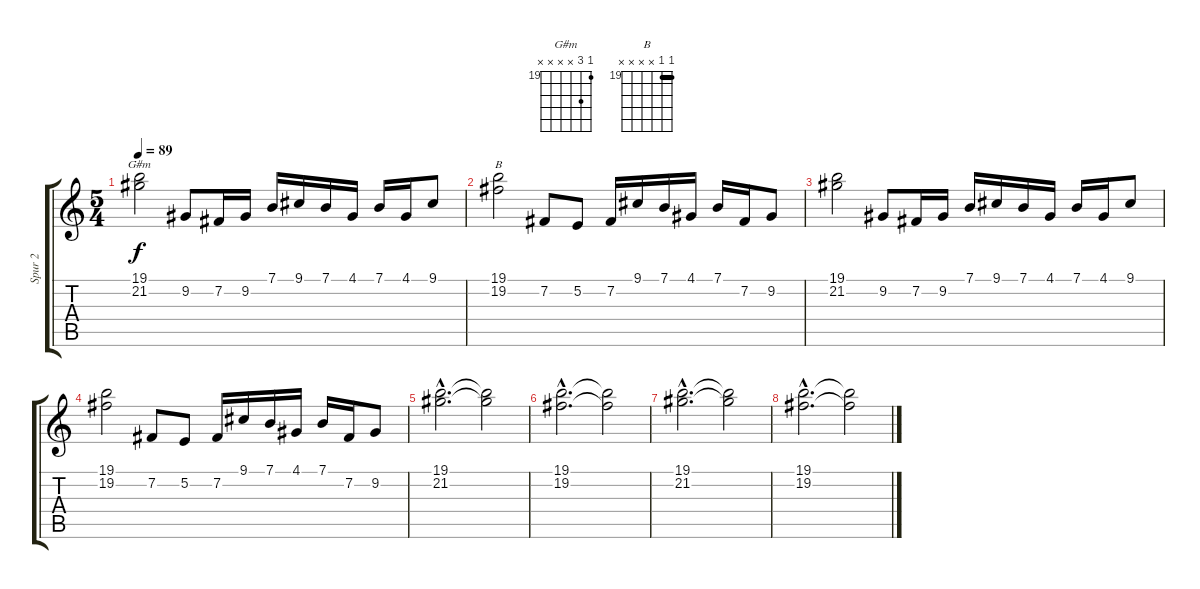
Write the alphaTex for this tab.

\track ("Spur 2" "Spur 2") {instrument brightacousticpiano}
\staff {score tabs}
\tuning (E4 B3 G3 D3 A2 E2) {hide}
\chord ("G#m" 19 21 x x x x) {firstfret 19}
\chord ("B" 19 19 x x x x) {firstfret 19 barre 19}
\ts (5 4)
\tempo 89
\clef g2
\ks c
(19.1 21.2).2{ch "G#m" dy f} 9.2.8 7.2.16 9.2.16 7.1.16 9.1.16 7.1.16 4.1.16 7.1.16 4.1.16 9.1.8 |
(19.1 19.2).2{ch "B"} 7.2.8 5.2.8 7.2.16 9.1.16 7.1.16 4.1.16 7.1.16 7.2.16 9.2.8 |
(19.1 21.2).2 9.2.8 7.2.16 9.2.16 7.1.16 9.1.16 7.1.16 4.1.16 7.1.16 4.1.16 9.1.8 |
(19.1 19.2).2 7.2.8 5.2.8 7.2.16 9.1.16 7.1.16 4.1.16 7.1.16 7.2.16 9.2.8 |
(19.1{hac} 21.2{hac}).2{d} (19.1{t} 21.2{t}).2 |
(19.1{hac} 19.2{hac}).2{d} (19.1{t} 19.2{t}).2 |
(19.1{hac} 21.2{hac}).2{d} (19.1{t} 21.2{t}).2 |
(19.1{hac} 19.2{hac}).2{d} (19.1{t} 19.2{t}).2
